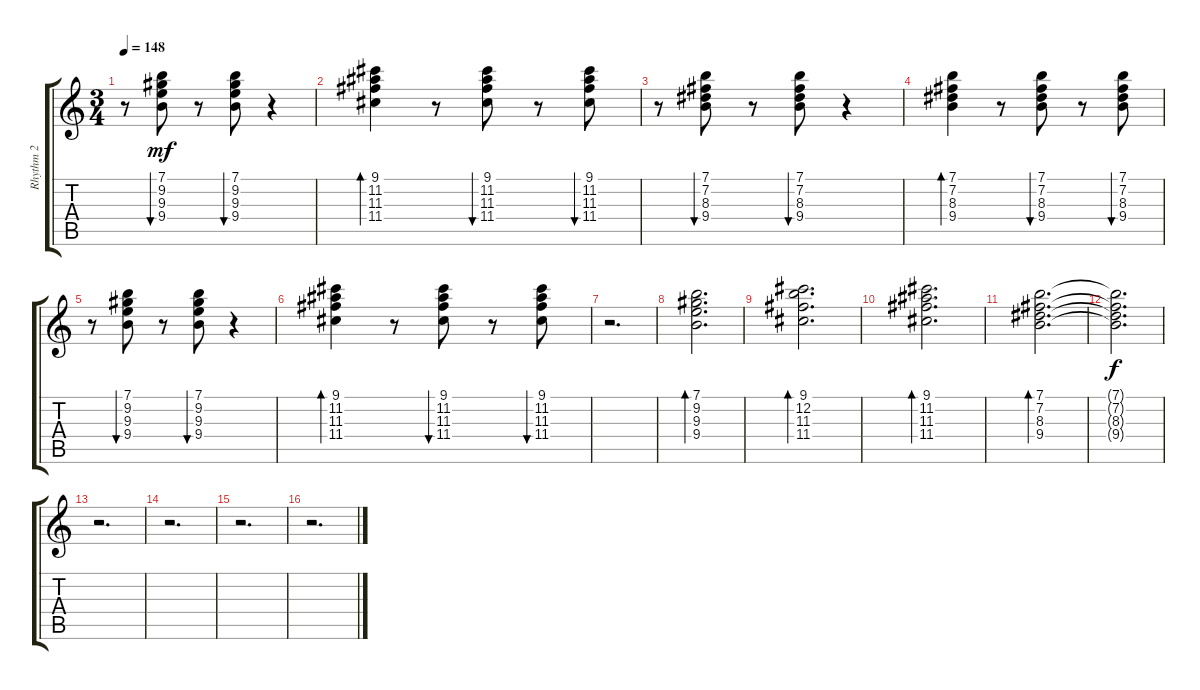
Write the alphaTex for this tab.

\track ("Rhythm 2" "Rhythm 2") {instrument electricguitarclean}
\staff {score tabs}
\tuning (E4 B3 G3 D3 A2 E2) {hide}
\ts (3 4)
\tempo 148
\clef g2
\ks c
r.8{dy mf} (7.1 9.2 9.3 9.4).8{bu 60} r.8 (7.1 9.2 9.3 9.4).8{bu 60} r.4 |
(9.1 11.2 11.3 11.4).4{bd 60} r.8 (9.1 11.2 11.3 11.4).8{bu 60} r.8 (9.1 11.2 11.3 11.4).8{bu 60} |
r.8 (7.1 7.2 8.3 9.4).8{bu 60} r.8 (7.1 7.2 8.3 9.4).8{bu 60} r.4 |
(7.1 7.2 8.3 9.4).4{bd 60} r.8 (7.1 7.2 8.3 9.4).8{bu 60} r.8 (7.1 7.2 8.3 9.4).8{bu 60} |
r.8 (7.1 9.2 9.3 9.4).8{bu 60} r.8 (7.1 9.2 9.3 9.4).8{bu 60} r.4 |
(9.1 11.2 11.3 11.4).4{bd 60} r.8 (9.1 11.2 11.3 11.4).8{bu 60} r.8 (9.1 11.2 11.3 11.4).8{bu 60} |
r.2{d} |
(7.1 9.2 9.3 9.4).2{d bd 60} |
(9.1 12.2 11.3 11.4).2{d bd 60} |
(9.1 11.2 11.3 11.4).2{d bd 60} |
(7.1 7.2 8.3 9.4).2{d bd 60} |
(7.1{t} 7.2{t} 8.3{t} 9.4{t}).2{d dy f} |
r.2{d} |
r.2{d} |
r.2{d} |
r.2{d}
